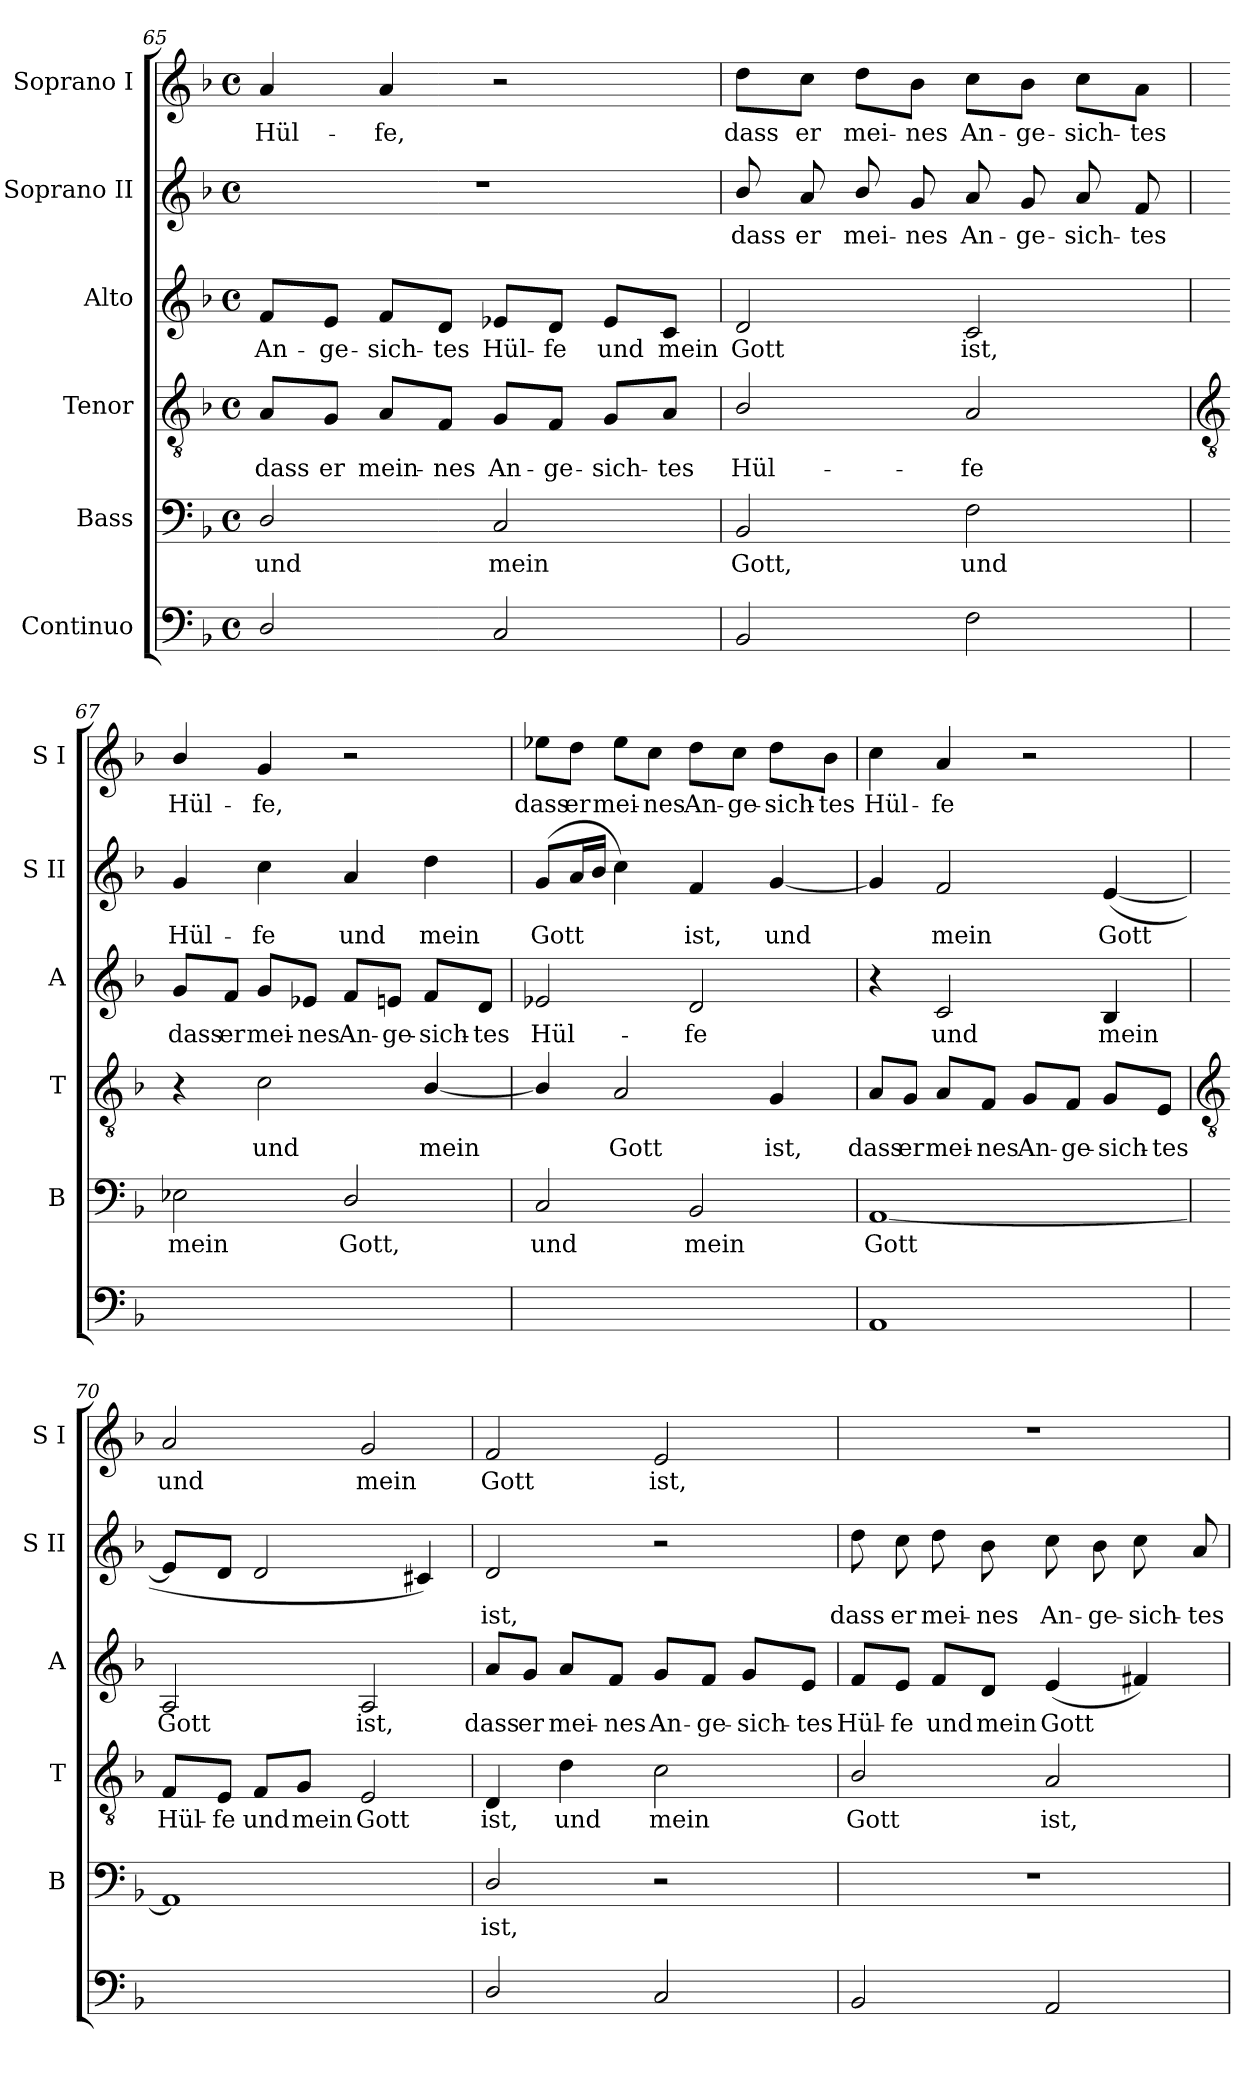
**kern	**text	**kern	**text	**kern	**text	**kern	**text	**kern	**text	**kern	**text
*part6	*part6	*part5	*part5	*part4	*part4	*part3	*part3	*part2	*part2	*part1	*part1
*staff6	*staff6	*staff5	*staff5	*staff4	*staff4	*staff3	*staff3	*staff2	*staff2	*staff1	*staff1
*I"Continuo	*	*I"Bass	*	*I"Tenor	*	*I"Alto	*	*I"Soprano II	*	*I"Soprano I	*
*	*	*I'B	*	*I'T	*	*I'A	*	*I'S II	*	*I'S I	*
*clefF4	*	*clefF4	*	*clefGv2	*	*clefG2	*	*clefG2	*	*clefG2	*
*k[b-]	*	*k[b-]	*	*k[b-]	*	*k[b-]	*	*k[b-]	*	*k[b-]	*
*F:	*	*F:	*	*F:	*	*F:	*	*F:	*	*F:	*
*M4/4	*	*M4/4	*	*M4/4	*	*M4/4	*	*M4/4	*	*M4/4	*
*met(c)	*	*met(c)	*	*met(c)	*	*met(c)	*	*met(c)	*	*met(c)	*
=65	=65	=65	=65	=65	=65	=65	=65	=65	=65	=65	=65
!	!	!	!LO:LY:b	!	!LO:LY:b	!	!LO:LY:b	!	!	!	!LO:LY:b
2D/	.	2D/	und	8A/L	dass	8f/L	An-	1r	.	4a	Hül-
!	!	!	!	!	!LO:LY:b	!	!LO:LY:b	!	!	!	!
.	.	.	.	8G/J	er	8e/J	-ge-	.	.	.	.
!	!	!	!	!	!LO:LY:b	!	!LO:LY:b	!	!	!	!LO:LY:b
.	.	.	.	8A/L	mein-	8f/L	-sich-	.	.	4a	-fe,
!	!	!	!	!	!LO:LY:b	!	!LO:LY:b	!	!	!	!
.	.	.	.	8F/J	-nes	8d/J	-tes	.	.	.	.
!	!	!	!LO:LY:b	!	!LO:LY:b	!	!LO:LY:b	!	!	!	!
2C	.	2C	mein	8G/L	An-	8e-X/L	Hül-	.	.	2r	.
!	!	!	!	!	!LO:LY:b	!	!LO:LY:b	!	!	!	!
.	.	.	.	8F/J	-ge-	8d/J	-fe	.	.	.	.
!	!	!	!	!	!LO:LY:b	!	!LO:LY:b	!	!	!	!
.	.	.	.	8G/L	-sich-	8e-/L	und	.	.	.	.
!	!	!	!	!	!LO:LY:b	!	!LO:LY:b	!	!	!	!
.	.	.	.	8A/J	-tes	8c/J	mein	.	.	.	.
=66	=66	=66	=66	=66	=66	=66	=66	=66	=66	=66	=66
!	!	!	!LO:LY:b	!	!LO:LY:b	!	!LO:LY:b	!	!LO:LY:b	!	!LO:LY:b
2BB-	.	2BB-	Gott,	2B-/	Hül-	2d	Gott	8b-/	dass	8dd\L	dass
!	!	!	!	!	!	!	!	!	!LO:LY:b	!	!LO:LY:b
.	.	.	.	.	.	.	.	8a	er	8cc\J	er
!	!	!	!	!	!	!	!	!	!LO:LY:b	!	!LO:LY:b
.	.	.	.	.	.	.	.	8b-/	mei-	8dd\L	mei-
!	!	!	!	!	!	!	!	!	!LO:LY:b	!	!LO:LY:b
.	.	.	.	.	.	.	.	8g	-nes	8b-\J	-nes
!	!	!	!LO:LY:b	!	!LO:LY:b	!	!LO:LY:b	!	!LO:LY:b	!	!LO:LY:b
2F	.	2F	und	2A	-fe	2c	ist,	8a	An-	8cc\L	An-
!	!	!	!	!	!	!	!	!	!LO:LY:b	!	!LO:LY:b
.	.	.	.	.	.	.	.	8g	-ge-	8b-\J	-ge-
!	!	!	!	!	!	!	!	!	!LO:LY:b	!	!LO:LY:b
.	.	.	.	.	.	.	.	8a	-sich-	8cc\L	-sich-
!	!	!	!	!	!	!	!	!	!LO:LY:b	!	!LO:LY:b
.	.	.	.	.	.	.	.	8f	-tes	8a\J	-tes
!!LO:LB:g=z
=67	=67	=67	=67	=67	=67	=67	=67	=67	=67	=67	=67
*	*	*	*	*clefGv2	*	*	*	*	*	*	*
!	!LO:LY:b	!	!LO:LY:b	!	!	!	!LO:LY:b	!	!LO:LY:b	!	!LO:LY:b
[4E-Xyy	5	2E-X	mein	4r	.	8g/L	dass	4g	Hül-	4b-/	Hül-
!	!	!	!	!	!	!	!LO:LY:b	!	!	!	!
.	.	.	.	.	.	8f/J	er	.	.	.	.
!	!LO:LY:b	!	!	!	!LO:LY:b	!	!LO:LY:b	!	!LO:LY:b	!	!LO:LY:b
4E-yy]	6	.	.	2c	und	8g/L	mei-	4cc	-fe	4g	-fe,
!	!	!	!	!	!	!	!LO:LY:b	!	!	!	!
.	.	.	.	.	.	8e-X/J	-nes	.	.	.	.
!	!LO:LY:b	!	!LO:LY:b	!	!	!	!LO:LY:b	!	!LO:LY:b	!	!
[4D/yy	7	2D/	Gott,	.	.	8f/L	An-	4a	und	2r	.
!	!	!	!	!	!	!	!LO:LY:b	!	!	!	!
.	.	.	.	.	.	8en/J	-ge-	.	.	.	.
!	!LO:LY:b	!	!	!	!LO:LY:b	!	!LO:LY:b	!	!LO:LY:b	!	!
4D/yy]	6	.	.	[4B-/	mein	8f/L	-sich-	4dd	mein	.	.
!	!	!	!	!	!	!	!LO:LY:b	!	!	!	!
.	.	.	.	.	.	8d/J	-tes	.	.	.	.
=68	=68	=68	=68	=68	=68	=68	=68	=68	=68	=68	=68
!	!LO:LY:b	!	!LO:LY:b	!	!	!	!LO:LY:b	!	!LO:LY:b	!	!LO:LY:b
[4Cyy	7	2C	und	4B-/]	.	2e-X	Hül-	(<8gL	Gott	8ee-X\L	dass
!	!	!	!	!	!	!	!	!	!	!	!LO:LY:b
.	.	.	.	.	.	.	.	16aL	.	8dd\J	er
.	.	.	.	.	.	.	.	16b-JJ	.	.	.
!	!LO:LY:b	!	!	!	!LO:LY:b	!	!	!	!	!	!LO:LY:b
4Cyy]	6	.	.	2A	Gott	.	.	4cc)	.	8ee-\L	mei-
!	!	!	!	!	!	!	!	!	!	!	!LO:LY:b
.	.	.	.	.	.	.	.	.	.	8cc\J	-nes
!	!LO:LY:b	!	!LO:LY:b	!	!	!	!LO:LY:b	!	!LO:LY:b	!	!LO:LY:b
[4BB-yy	7	2BB-	mein	.	.	2d	-fe	4f	ist,	8dd\L	An-
!	!	!	!	!	!	!	!	!	!	!	!LO:LY:b
.	.	.	.	.	.	.	.	.	.	8cc\J	-ge-
!	!LO:LY:b	!	!	!	!LO:LY:b	!	!	!	!LO:LY:b	!	!LO:LY:b
4BB-yy]	6	.	.	4G	ist,	.	.	[4g	und	8dd\L	-sich-
!	!	!	!	!	!	!	!	!	!	!	!LO:LY:b
.	.	.	.	.	.	.	.	.	.	8b-\J	-tes
=69	=69	=69	=69	=69	=69	=69	=69	=69	=69	=69	=69
!	!	!	!LO:LY:b	!	!LO:LY:b	!	!	!	!	!	!LO:LY:b
1AA	.	[1AA	Gott	8A/L	dass	4r	.	4g]	.	4cc	Hül-
!	!	!	!	!	!LO:LY:b	!	!	!	!	!	!
.	.	.	.	8G/J	er	.	.	.	.	.	.
!	!	!	!	!	!LO:LY:b	!	!LO:LY:b	!	!LO:LY:b	!	!LO:LY:b
.	.	.	.	8A/L	mei-	2c	und	2f	mein	4a	-fe
!	!	!	!	!	!LO:LY:b	!	!	!	!	!	!
.	.	.	.	8F/J	-nes	.	.	.	.	.	.
!	!	!	!	!	!LO:LY:b	!	!	!	!	!	!
.	.	.	.	8G/L	An-	.	.	.	.	2r	.
!	!	!	!	!	!LO:LY:b	!	!	!	!	!	!
.	.	.	.	8F/J	-ge-	.	.	.	.	.	.
!	!	!	!	!	!LO:LY:b	!	!LO:LY:b	!	!LO:LY:b	!	!
.	.	.	.	8G/L	-sich-	4B-	mein	(<[4e	Gott	.	.
!	!	!	!	!	!LO:LY:b	!	!	!	!	!	!
.	.	.	.	8E/J	-tes	.	.	.	.	.	.
!!LO:LB:g=z
=70	=70	=70	=70	=70	=70	=70	=70	=70	=70	=70	=70
*	*	*	*	*clefGv2	*	*	*	*	*	*	*
!	!	!	!	!	!LO:LY:b	!	!LO:LY:b	!	!	!	!LO:LY:b
[4AAyy	.	1AA]	.	8F/L	Hül-	2A	Gott	8eL]	.	2a	und
!	!	!	!	!	!LO:LY:b	!	!	!	!	!	!
.	.	.	.	8E/J	-fe	.	.	8dJ	.	.	.
!	!LO:LY:b	!	!	!	!LO:LY:b	!	!	!	!	!	!
2AAyy_	4	.	.	8F/L	und	.	.	2d	.	.	.
!	!	!	!	!	!LO:LY:b	!	!	!	!	!	!
.	.	.	.	8G/J	mein	.	.	.	.	.	.
!	!	!	!	!	!LO:LY:b	!	!LO:LY:b	!	!	!	!LO:LY:b
.	.	.	.	2E	Gott	2A	ist,	.	.	2g	mein
4AAyy]	.	.	.	.	.	.	.	4c#X)	.	.	.
=71	=71	=71	=71	=71	=71	=71	=71	=71	=71	=71	=71
!	!	!	!LO:LY:b	!	!LO:LY:b	!	!LO:LY:b	!	!LO:LY:b	!	!LO:LY:b
2D/	.	2D/	ist,	4D	ist,	8a/L	dass	2d	ist,	2f	Gott
!	!	!	!	!	!	!	!LO:LY:b	!	!	!	!
.	.	.	.	.	.	8g/J	er	.	.	.	.
!	!	!	!	!	!LO:LY:b	!	!LO:LY:b	!	!	!	!
.	.	.	.	4d	und	8a/L	mei-	.	.	.	.
!	!	!	!	!	!	!	!LO:LY:b	!	!	!	!
.	.	.	.	.	.	8f/J	-nes	.	.	.	.
!	!	!	!	!	!LO:LY:b	!	!LO:LY:b	!	!	!	!LO:LY:b
2C	.	2r	.	2c	mein	8g/L	An-	2r	.	2e	ist,
!	!	!	!	!	!	!	!LO:LY:b	!	!	!	!
.	.	.	.	.	.	8f/J	-ge-	.	.	.	.
!	!	!	!	!	!	!	!LO:LY:b	!	!	!	!
.	.	.	.	.	.	8g/L	-sich-	.	.	.	.
!	!	!	!	!	!	!	!LO:LY:b	!	!	!	!
.	.	.	.	.	.	8e/J	-tes	.	.	.	.
=72	=72	=72	=72	=72	=72	=72	=72	=72	=72	=72	=72
!	!	!	!	!	!LO:LY:b	!	!LO:LY:b	!	!LO:LY:b	!	!
2BB-	.	1r	.	2B-/	Gott	8f/L	Hül-	8dd	dass	1r	.
!	!	!	!	!	!	!	!LO:LY:b	!	!LO:LY:b	!	!
.	.	.	.	.	.	8e/J	-fe	8cc	er	.	.
!	!	!	!	!	!	!	!LO:LY:b	!	!LO:LY:b	!	!
.	.	.	.	.	.	8f/L	und	8dd	mei-	.	.
!	!	!	!	!	!	!	!LO:LY:b	!	!LO:LY:b	!	!
.	.	.	.	.	.	8d/J	mein	8b-	-nes	.	.
!	!	!	!	!	!LO:LY:b	!	!LO:LY:b	!	!LO:LY:b	!	!
2AA	.	.	.	2A	ist,	(<4e	Gott	8cc	An-	.	.
!	!	!	!	!	!	!	!	!	!LO:LY:b	!	!
.	.	.	.	.	.	.	.	8b-	-ge-	.	.
!	!	!	!	!	!	!	!	!	!LO:LY:b	!	!
.	.	.	.	.	.	4f#X)	.	8cc	-sich-	.	.
!	!	!	!	!	!	!	!	!	!LO:LY:b	!	!
.	.	.	.	.	.	.	.	8a	-tes	.	.
=	=	=	=	=	=	=	=	=	=	=	=
*-	*-	*-	*-	*-	*-	*-	*-	*-	*-	*-	*-
